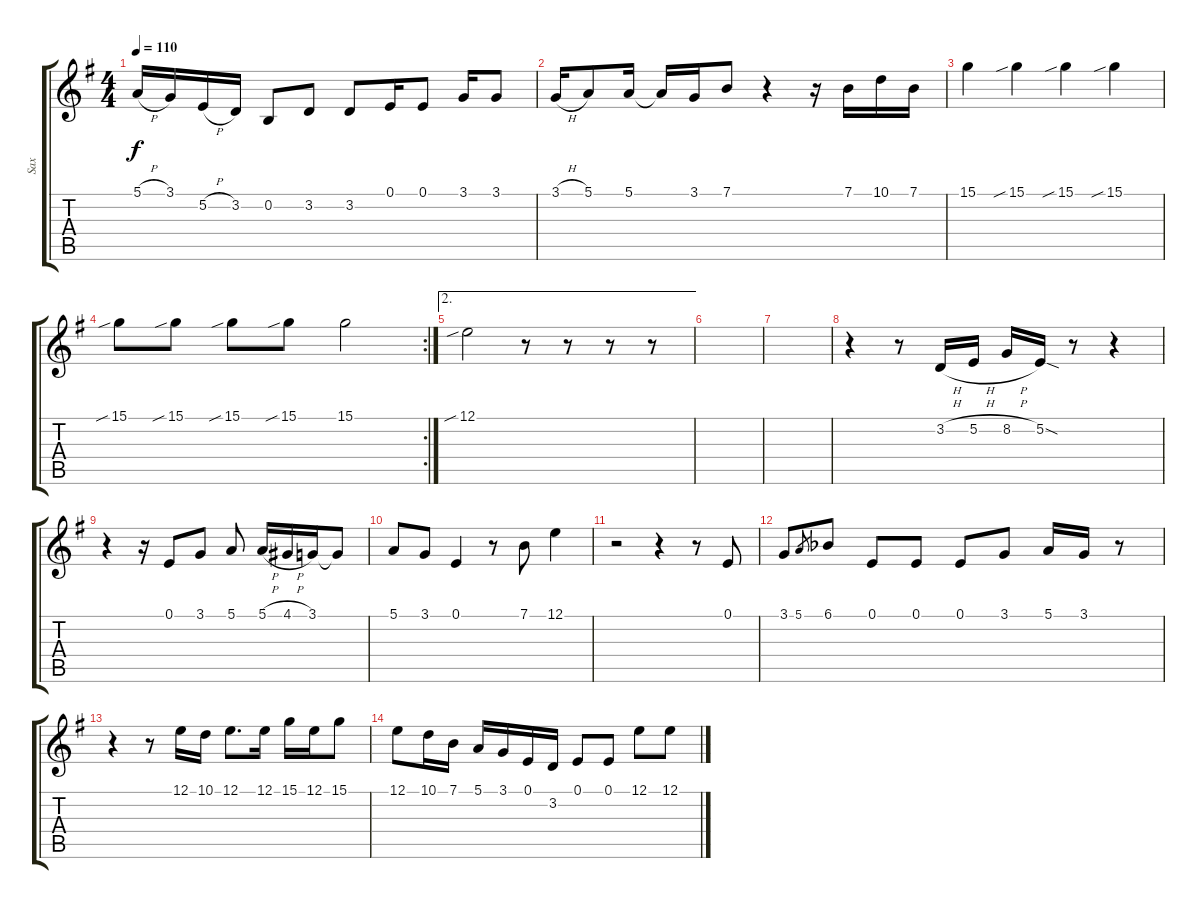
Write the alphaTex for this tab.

\track ("Sax" "Sax") {instrument altosax}
\staff {score tabs}
\tuning (E4 B3 G3 D3 A2 E2) {hide}
\ts (4 4)
\tempo 110
\clef g2
\ks eminor
5.1{h}.16{dy f} 3.1.16 5.2{h}.16 3.2.16 0.2.8 3.2.8 3.2.8 0.1.16 0.1.8 3.1.16 3.1.8 |
3.1{h}.16 5.1.8 5.1.16 5.1{t}.16 3.1.16 7.1.8 r.4 r.16 7.1.16 10.1.16 7.1.16 |
15.1.4 15.1{sib}.4 15.1{sib}.4 15.1{sib}.4 |
\rc 2
15.1{sib}.8 15.1{sib}.8 15.1{sib}.8 15.1{sib}.8 15.1.2 |
\ae 2
12.1{sib}.2 r.8 r.8 r.8 r.8 |
|
|
r.4 r.8 3.2{h}.16 5.2{h}.16 8.2{h}.16 5.2{sod}.16 r.8 r.4 |
r.4 r.16 0.1.8 3.1.8 5.1.8{beam split} 5.1{h}.16{beam merge} 4.1{h}.16 3.1.16 3.1{t}.8 |
5.1.8 3.1.8 0.1.4 r.8 7.1.8 12.1.4 |
r.2 r.4 r.8 0.1.8 |
3.1.8{volume 0} 5.1.8{gr} 6.1{acc b}.8 0.1.8 0.1.8 0.1.8 3.1.8 5.1.16 3.1.16 r.8 |
r.4{volume 4} r.8 12.1.16 10.1.16 12.1.8{d} 12.1.16 15.1.16 12.1.16 15.1.8 |
12.1.8{volume 1} 10.1.16 7.1.16 5.1.16 3.1.16 0.1.16 3.2.16 0.1.8 0.1.8 12.1.8 12.1.8
